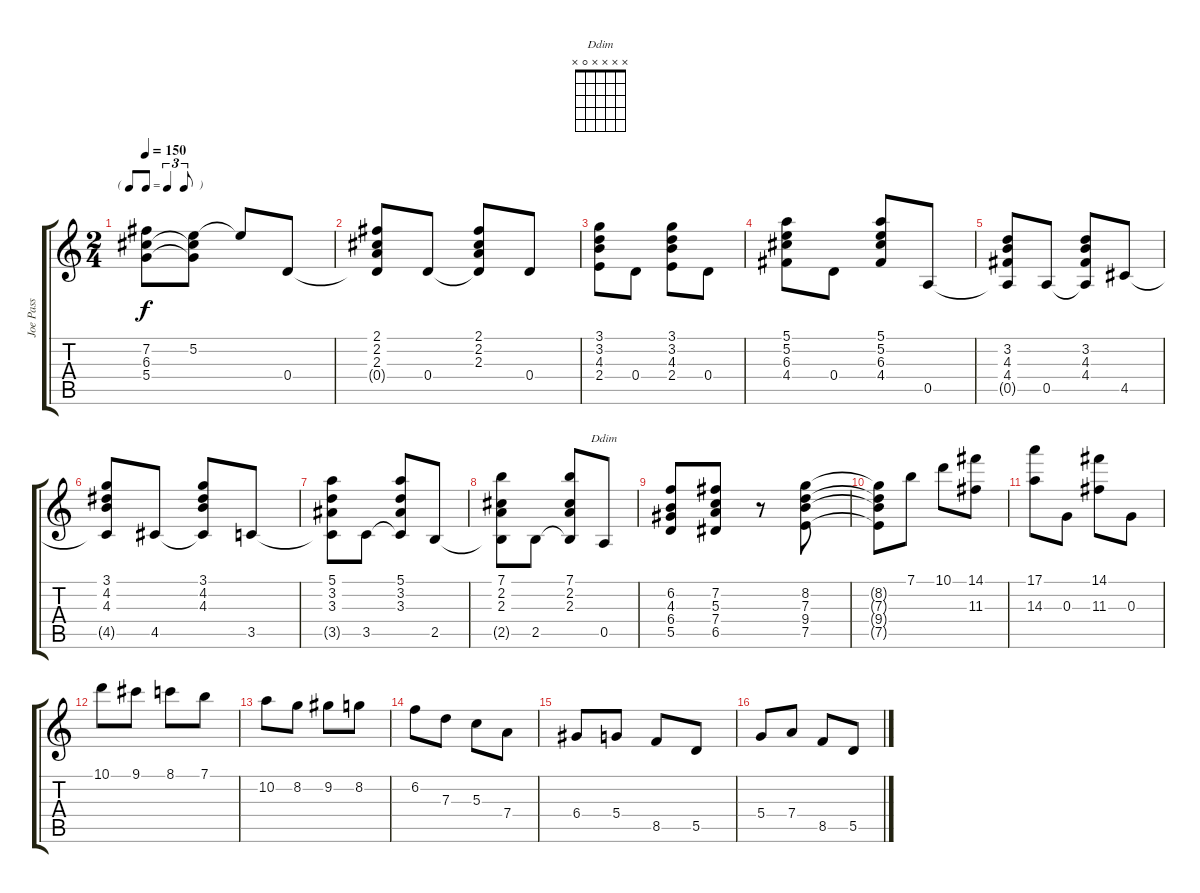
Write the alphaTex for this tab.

\track ("Joe Pass" "Joe Pass") {instrument acousticguitarsteel}
\staff {score tabs}
\tuning (E4 B3 G3 D3 A2 E2) {hide}
\chord ("Ddim" x x x x 0 x)
\ts (2 4)
\tf triplet8th
\tempo 150
\clef g2
\ks c
(7.2 6.3 5.4).8{dy f} (5.2 6.3{t} 5.4{t}).8 5.2{t}.8 0.4.8 |
(2.1 2.2 2.3 0.4{t}).8 0.4.8 (2.1 2.2 2.3 0.4{t}).8 0.4.8 |
(3.1 3.2 4.3 2.4).8 0.4.8 (3.1 3.2 4.3 2.4).8 0.4.8 |
(5.1 5.2 6.3 4.4).8 0.4.8 (5.1 5.2 6.3 4.4).8 0.5.8 |
(3.2 4.3 4.4 0.5{t}).8 0.5.8 (3.2 4.3 4.4 0.5{t}).8 4.5.8 |
(3.1 4.2 4.3 4.5{t}).8 4.5.8 (3.1 4.2 4.3 4.5{t}).8 3.5.8 |
(5.1 3.2 3.3 3.5{t}).8 3.5.8 (5.1 3.2 3.3 3.5{t}).8 2.5.8 |
(7.1 2.2 2.3 2.5{t}).8 2.5.8 (7.1 2.2 2.3 2.5{t}).8 0.5.8{ch "Ddim"} |
(6.2 4.3 6.4 5.5).8 (7.2 5.3 7.4 6.5).8 r.8 (8.2 7.3 9.4 7.5).8 |
(8.2{t} 7.3{t} 9.4{t} 7.5{t}).8 7.1.8 10.1.8 (14.1 11.3).8 |
(17.1 14.3).8 0.3.8 (14.1 11.3).8 0.3.8 |
10.1.8 9.1.8 8.1.8 7.1.8 |
10.2.8 8.2.8 9.2.8 8.2.8 |
6.2.8 7.3.8 5.3.8 7.4.8 |
6.4.8 5.4.8 8.5.8 5.5.8 |
5.4.8 7.4.8 8.5.8 5.5.8
